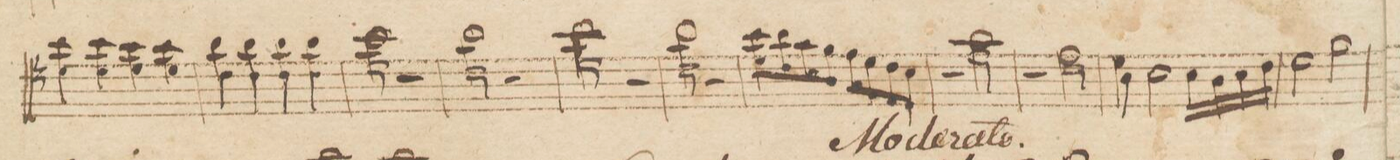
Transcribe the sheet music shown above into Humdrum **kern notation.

**kern	**dynam
*I"Oboe I. i 2	*
*clefG2	*
*k[]	*
*met(c)	*
*M4/4	*
4ccc 4een\	.
4ccc 4ee\	.
4ccc 4ee\	.
4ccc 4ee\	.
=151	=151
4bb 4dd\	.
4bb 4dd\	.
4bb 4dd\	.
4bb 4dd\	.
=152	=152
*^	*
*2\left	*2\right	*
2ccc\	2ee\	.
2r	2ryy	.
*v	*v	*
=153	=153
*^	*
*2\left	*2\right	*
2bb\	2dd\	.
2r	2ryy	.
*v	*v	*
=154	=154
*^	*
*2\left	*2\right	*
2ccc\	2ee\	.
2r	2ryy	.
*v	*v	*
=155	=155
*^	*
*2\left	*2\right	*
2bb\	2dd\	.
2r	2ryy	.
*v	*v	*
=156	=156
8cccL 8ee\	.
8bb 8dd\	.
8aa 8cc\	.
8ggJ 8b\	.
8ffL 8a\	.
8ee 8g\	.
8dd 8f\	.
8ccJ 8e\	.
=157	=157
*^	*
2r	2ryy	.
*2\left	*2\right	*
2aa\	2ff\	.
*v	*v	*
=158	=158
*^	*
2r	2ryy	.
*2\left	*2\right	*
2ff\	2dd\	.
*v	*v	*
=159	=159
*^	*
4ee	4cc\	.
*v	*v	*
*2\left	*
2cc\	.
16cc\LL	.
16b\	.
16cc\	.
16dd\JJ	.
=160	=160
2ee\	.
2gg\	.
=161	=161
*-	*-
